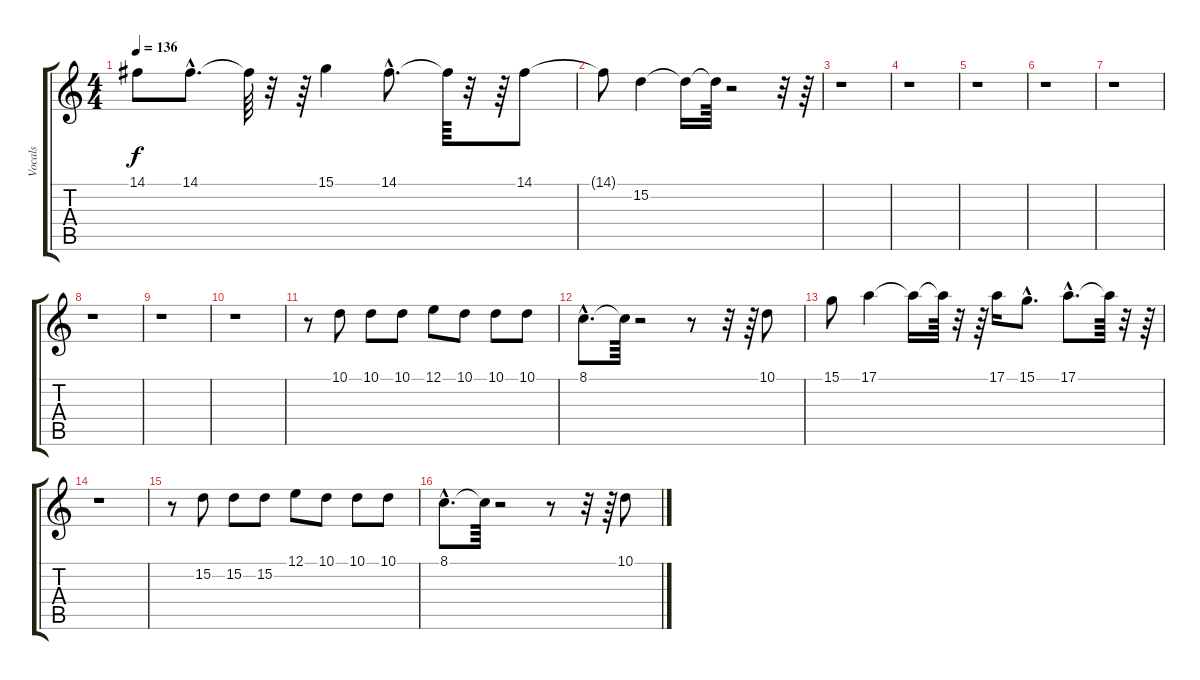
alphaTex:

\track ("Vocals" "Vocals") {instrument choiraahs}
\staff {score tabs}
\tuning (E4 B3 G3 D3 A2 E2) {hide}
\ts (4 4)
\tempo 136
\clef g2
\ks c
14.1.8{dy f instrument choiraahs} 14.1{hac}.8{d} 14.1{t}.64 r.32 r.64 15.1.4 14.1{hac}.8{d} 14.1{t}.64 r.32 r.64 14.1.8 |
14.1{t}.8 15.2.4 15.2{t}.16 15.2{t}.64 r.2 r.32 r.64 |
r.1 |
r.1 |
r.1 |
r.1 |
r.1 |
r.1 |
r.1 |
r.1 |
r.8 10.1.8 10.1.8 10.1.8 12.1.8 10.1.8 10.1.8 10.1.8 |
8.1{hac}.8{d} 8.1{t}.64 r.2 r.8 r.32 r.64 10.1.8 |
15.1.8 17.1.4 17.1{t}.16 17.1{t}.64 r.32 r.64 17.1.16 15.1{hac}.8{d} 17.1{hac}.8{d} 17.1{t}.64 r.32 r.64 |
r.1 |
r.8 15.2.8 15.2.8 15.2.8 12.1.8 10.1.8 10.1.8 10.1.8 |
8.1{hac}.8{d} 8.1{t}.64 r.2 r.8 r.32 r.64 10.1.8
